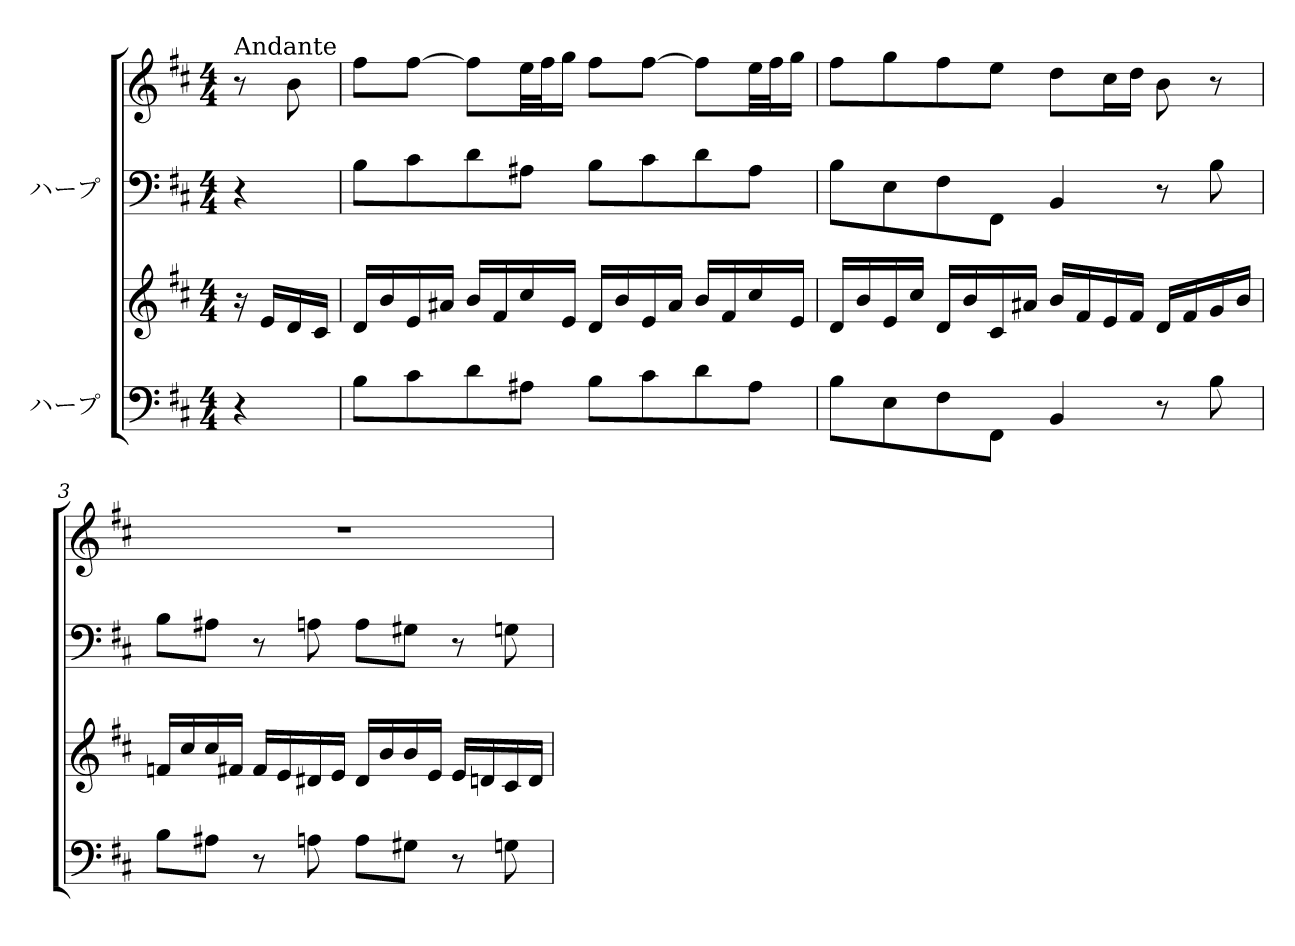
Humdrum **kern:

**kern	**kern	**dynam	**kern	**kern
*part2	*part2	*part2	*part1	*part1
*staff4	*staff3	*staff3/4	*staff2	*staff1
*I"ハープ	*	*	*I"ハープ	*
*clefF4	*clefG2	*	*clefF4	*clefG2
*k[f#c#]	*k[f#c#]	*	*k[f#c#]	*k[f#c#]
*M4/4	*M4/4	*	*M4/4	*M4/4
*MM80	*MM80	*	*MM80	*MM80
=	=	=	=	=
!	!	!	!	!LO:TX:a:t=Andante
4r	16r	.	4r	8r
!	!	!LO:DY:b	!	!
!	!	!LO:DY:n=1:b	!	!
.	16e/LL	other-dynamics other-dynamics	.	.
.	16d/	.	.	8b\
.	16c#/JJ	.	.	.
=1	=1	=1	=1	=1
8B\L	16d/LL	.	8B\L	8ff#\L
.	16b/	.	.	.
8c#\	16e/	.	8c#\	[8ff#\J
.	16a#X/JJ	.	.	.
8d\	16b/LL	.	8d\	8ff#\L]
.	16f#/	.	.	.
8A#X\J	16cc#/	.	8A#X\J	32ee\LL
.	.	.	.	32ff#\J
.	16e/JJ	.	.	16gg\JJ
8B\L	16d/LL	.	8B\L	8ff#\L
.	16b/	.	.	.
8c#\	16e/	.	8c#\	[8ff#\J
.	16a#/JJ	.	.	.
8d\	16b/LL	.	8d\	8ff#\L]
.	16f#/	.	.	.
8A#\J	16cc#/	.	8A#\J	32ee\LL
.	.	.	.	32ff#\J
.	16e/JJ	.	.	16gg\JJ
=2	=2	=2	=2	=2
8B\L	16d/LL	.	8B\L	8ff#\L
.	16b/	.	.	.
8E\	16e/	.	8E\	8gg\
.	16cc#/JJ	.	.	.
8F#\	16d/LL	.	8F#\	8ff#\
.	16b/	.	.	.
8FF#\J	16c#/	.	8FF#\J	8ee\J
.	16a#X/JJ	.	.	.
4BB/	16b/LL	.	4BB/	8dd\L
.	16f#/	.	.	.
.	16e/	.	.	16cc#\L
.	16f#/JJ	.	.	16dd\JJ
8r	16d/LL	.	8r	8b\
.	16f#/	.	.	.
8B\	16g/	.	8B\	8r
.	16b/JJ	.	.	.
!!LO:LB:g=z
=3	=3	=3	=3	=3
8B\L	16fn/LL	.	8B\L	1r
.	16cc#/	.	.	.
8A#X\J	16cc#/	.	8A#X\J	.
.	16f#X/JJ	.	.	.
8r	16f#/LL	.	8r	.
.	16e/	.	.	.
8An\	16d#X/	.	8An\	.
.	16e/JJ	.	.	.
8A\L	16d#/LL	.	8A\L	.
.	16b/	.	.	.
8G#X\J	16b/	.	8G#X\J	.
.	16e/JJ	.	.	.
8r	16e/LL	.	8r	.
.	16dn/	.	.	.
8Gn\	16c#/	.	8Gn\	.
.	16d/JJ	.	.	.
=	=	=	=	=
*-	*-	*-	*-	*-
